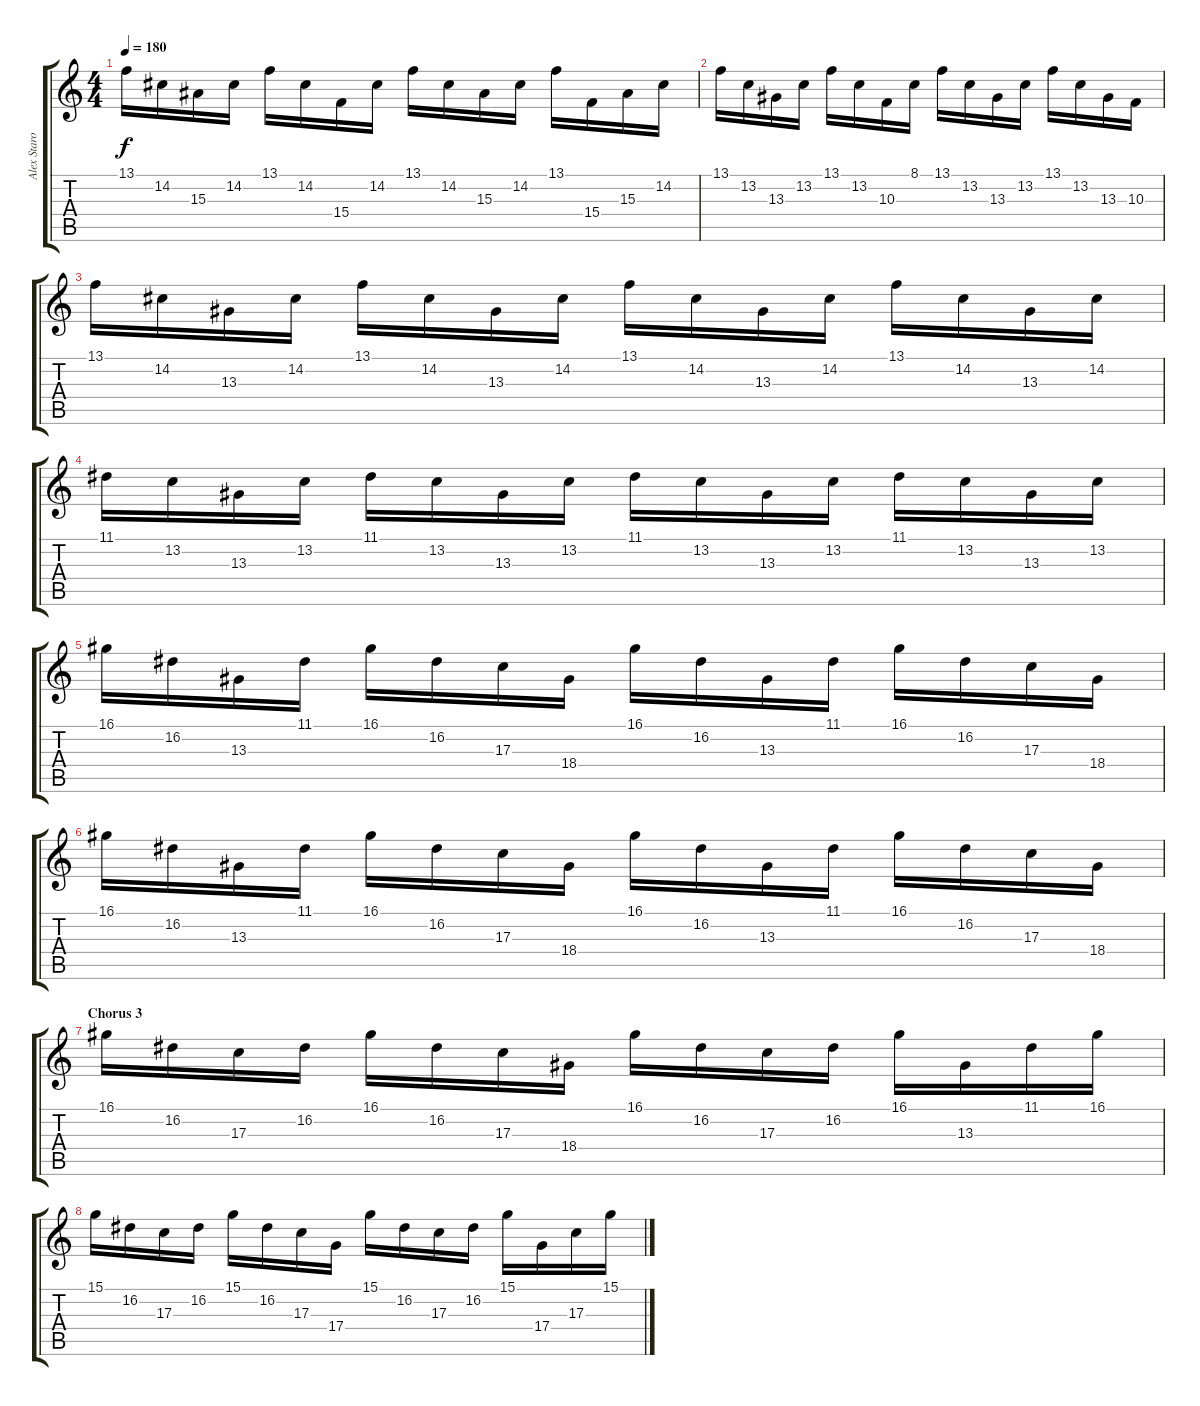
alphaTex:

\track ("Alex Staropoli" "Alex Staro") {instrument pad4choir}
\staff {score tabs}
\tuning (E4 B3 G3 D3 A2 E2) {hide}
\ts (4 4)
\tempo 180
\clef g2
\ks c
13.1.16{dy f} 14.2.16 15.3.16 14.2.16 13.1.16 14.2.16 15.4.16 14.2.16 13.1.16 14.2.16 15.3.16 14.2.16 13.1.16 15.4.16 15.3.16 14.2.16 |
13.1.16 13.2.16 13.3.16 13.2.16 13.1.16 13.2.16 10.3.16 8.1.16 13.1.16 13.2.16 13.3.16 13.2.16 13.1.16 13.2.16 13.3.16 10.3.16 |
13.1.16 14.2.16 13.3.16 14.2.16 13.1.16 14.2.16 13.3.16 14.2.16 13.1.16 14.2.16 13.3.16 14.2.16 13.1.16 14.2.16 13.3.16 14.2.16 |
11.1.16 13.2.16 13.3.16 13.2.16 11.1.16 13.2.16 13.3.16 13.2.16 11.1.16 13.2.16 13.3.16 13.2.16 11.1.16 13.2.16 13.3.16 13.2.16 |
16.1.16 16.2.16 13.3.16 11.1.16 16.1.16 16.2.16 17.3.16 18.4.16 16.1.16 16.2.16 13.3.16 11.1.16 16.1.16 16.2.16 17.3.16 18.4.16 |
16.1.16 16.2.16 13.3.16 11.1.16 16.1.16 16.2.16 17.3.16 18.4.16 16.1.16 16.2.16 13.3.16 11.1.16 16.1.16 16.2.16 17.3.16 18.4.16 |
\section ("" "Chorus 3")
16.1.16 16.2.16 17.3.16 16.2.16 16.1.16 16.2.16 17.3.16 18.4.16 16.1.16 16.2.16 17.3.16 16.2.16 16.1.16 13.3.16 11.1.16 16.1.16 |
15.1.16 16.2.16 17.3.16 16.2.16 15.1.16 16.2.16 17.3.16 17.4.16 15.1.16 16.2.16 17.3.16 16.2.16 15.1.16 17.4.16 17.3.16 15.1.16
